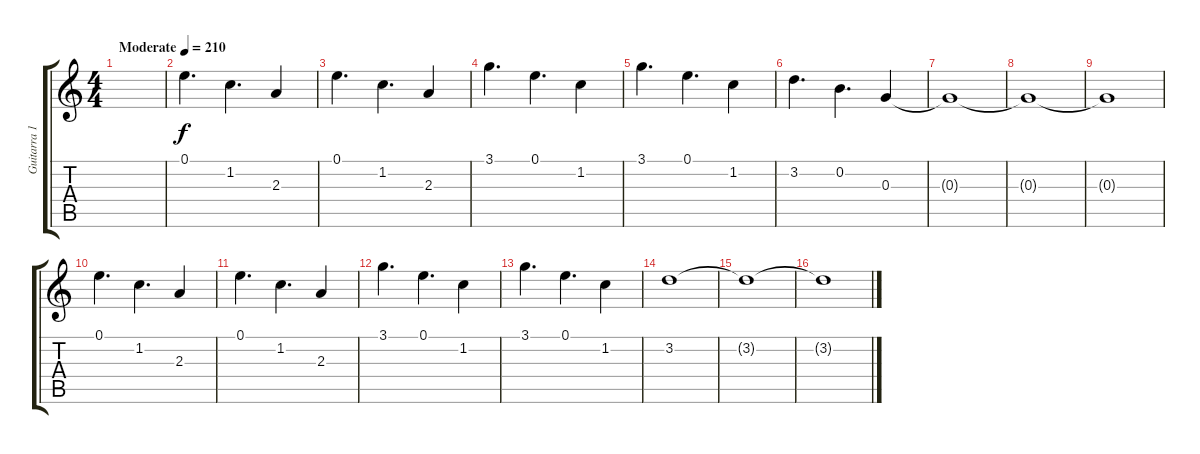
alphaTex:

\track ("Guitarra 1" "Guitarra 1") {instrument distortionguitar}
\staff {score tabs}
\tuning (E4 B3 G3 D3 A2 E2) {hide}
\ts (4 4)
\tempo (210 "Moderate")
\clef g2
\ks c
|
0.1.4{d} 1.2.4{d} 2.3.4 |
0.1.4{d} 1.2.4{d} 2.3.4 |
3.1.4{d} 0.1.4{d} 1.2.4 |
3.1.4{d} 0.1.4{d} 1.2.4 |
3.2.4{d} 0.2.4{d} 0.3.4 |
0.3{t}.1 |
0.3{t}.1 |
0.3{t}.1 |
0.1.4{d} 1.2.4{d} 2.3.4 |
0.1.4{d} 1.2.4{d} 2.3.4 |
3.1.4{d} 0.1.4{d} 1.2.4 |
3.1.4{d} 0.1.4{d} 1.2.4 |
3.2.1 |
3.2{t}.1 |
3.2{t}.1
